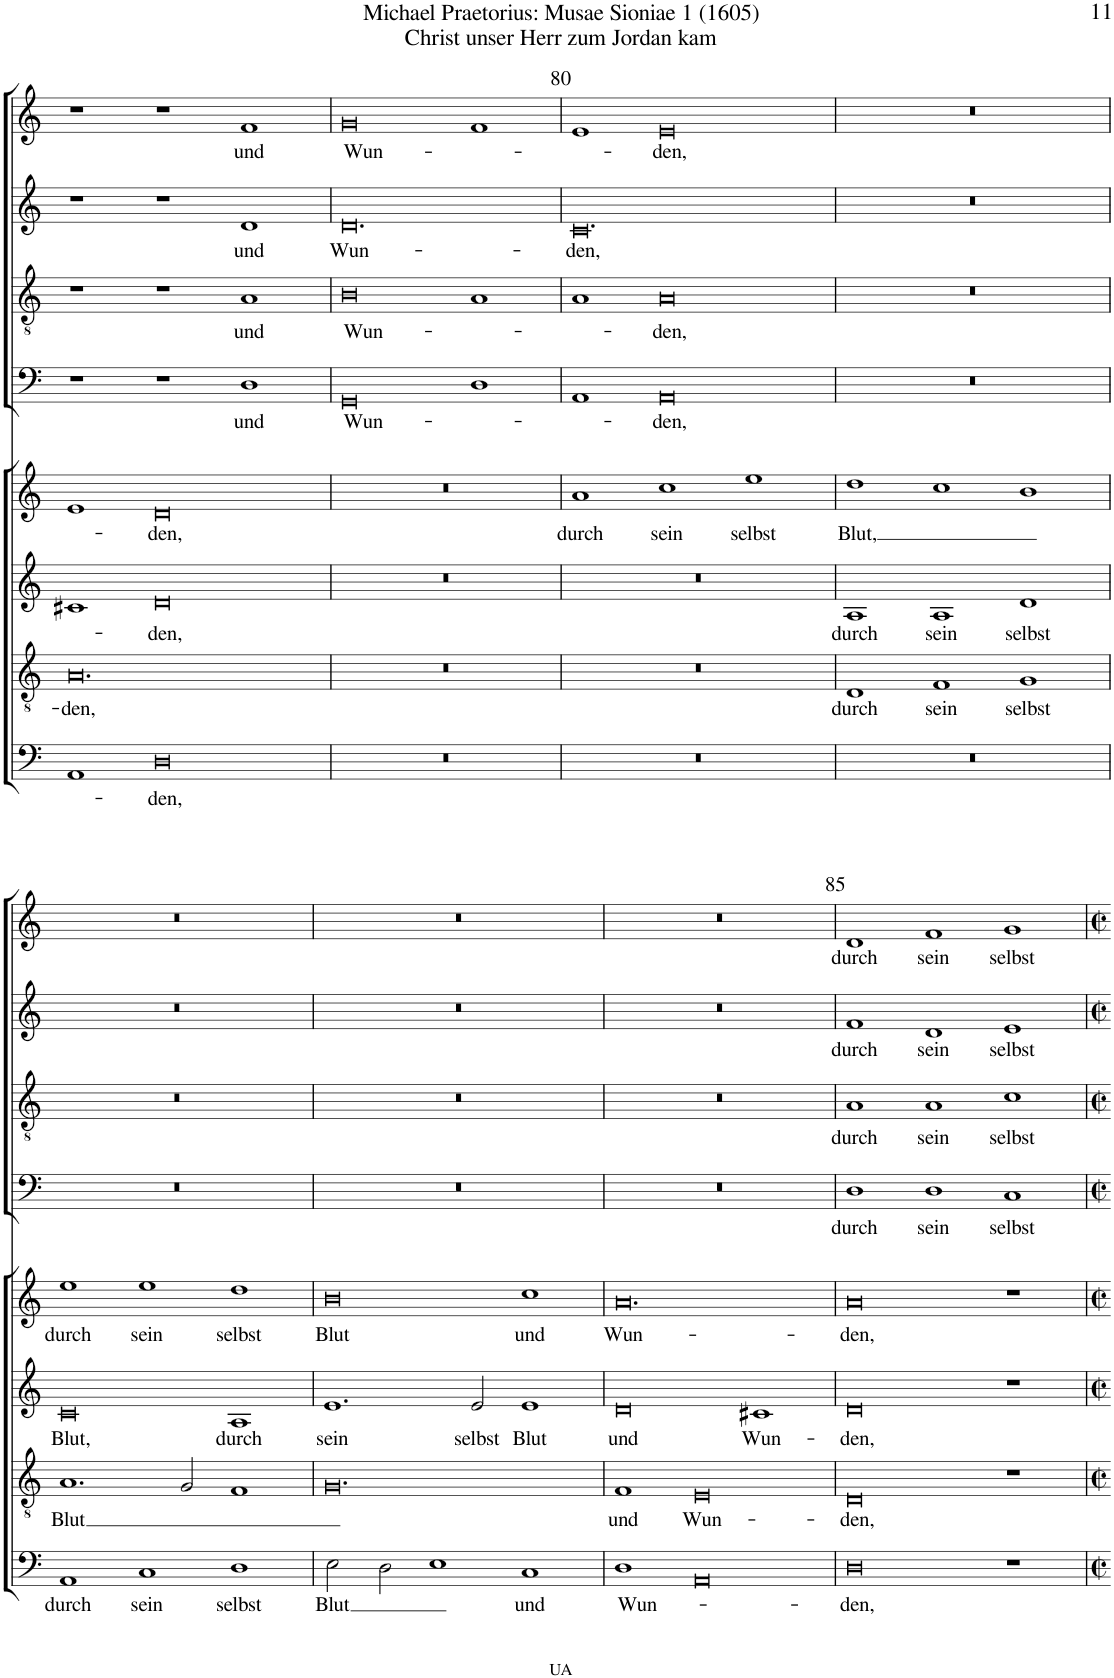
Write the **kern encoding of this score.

**kern	**text	**kern	**text	**kern	**text	**kern	**text	**kern	**text	**kern	**text	**kern	**text	**kern	**text
*part8	*part8	*part7	*part7	*part6	*part6	*part5	*part5	*part4	*part4	*part3	*part3	*part2	*part2	*part1	*part1
*staff8	*staff8	*staff7	*staff7	*staff6	*staff6	*staff5	*staff5	*staff4	*staff4	*staff3	*staff3	*staff2	*staff2	*staff1	*staff1
*I"Baß 2	*	*I"Tenor 2	*	*I"Alt 2	*	*I"Sopran 2	*	*I"Baß 1	*	*I"Tenor 1	*	*I"Alt 1	*	*I"Sopran 1	*
!!LO:PB:g=z
*clefF4	*	*clefGv2	*	*clefG2	*	*clefG2	*	*clefF4	*	*clefGv2	*	*clefG2	*	*clefG2	*
*k[]	*	*k[]	*	*k[]	*	*k[]	*	*k[]	*	*k[]	*	*k[]	*	*k[]	*
*M3/1	*	*M3/1	*	*M3/1	*	*M3/1	*	*M3/1	*	*M3/1	*	*M3/1	*	*M3/1	*
=78	=78	=78	=78	=78	=78	=78	=78	=78	=78	=78	=78	=78	=78	=78	=78
!	!	!	!LO:LY:b	!	!	!	!	!	!	!	!	!	!	!	!
1AA	.	0.A	-den,	1c#X	.	1e	.	1r	.	1r	.	1r	.	1r	.
!	!LO:LY:b	!	!	!	!LO:LY:b	!	!LO:LY:b	!	!	!	!	!	!	!	!
0D	-den,	.	.	0d	-den,	0d	-den,	1r	.	1r	.	1r	.	1r	.
!	!	!	!	!	!	!	!	!	!LO:LY:b	!	!LO:LY:b	!	!LO:LY:b	!	!LO:LY:b
.	.	.	.	.	.	.	.	1D	und	1A	und	1d	und	1f	und
=79	=79	=79	=79	=79	=79	=79	=79	=79	=79	=79	=79	=79	=79	=79	=79
!	!	!	!	!	!	!	!	!	!LO:LY:b	!	!LO:LY:b	!	!LO:LY:b	!	!LO:LY:b
0.r	.	0.r	.	0.r	.	0.r	.	0GG	Wun-	0B	Wun-	0.d	Wun-	0g	Wun-
.	.	.	.	.	.	.	.	1D	.	1A	.	.	.	1f	.
=80	=80	=80	=80	=80	=80	=80	=80	=80	=80	=80	=80	=80	=80	=80	=80
!	!	!	!	!	!	!	!LO:LY:b	!	!	!	!	!	!LO:LY:b	!	!
0.r	.	0.r	.	0.r	.	1a	durch	1AA	.	1A	.	0.c	-den,	1e	.
!	!	!	!	!	!	!	!LO:LY:b	!	!LO:LY:b	!	!LO:LY:b	!	!	!	!LO:LY:b
.	.	.	.	.	.	1cc	sein	0AA	-den,	0A	-den,	.	.	0e	-den,
!	!	!	!	!	!	!	!LO:LY:b	!	!	!	!	!	!	!	!
.	.	.	.	.	.	1ee	selbst	.	.	.	.	.	.	.	.
=81	=81	=81	=81	=81	=81	=81	=81	=81	=81	=81	=81	=81	=81	=81	=81
!	!	!	!LO:LY:b	!	!LO:LY:b	!	!LO:LY:b	!	!	!	!	!	!	!	!
0.r	.	1D	durch	1A	durch	1dd	Blut,	0.r	.	0.r	.	0.r	.	0.r	.
!	!	!	!LO:LY:b	!	!LO:LY:b	!	!	!	!	!	!	!	!	!	!
.	.	1F	sein	1A	sein	1cc	.	.	.	.	.	.	.	.	.
!	!	!	!LO:LY:b	!	!LO:LY:b	!	!	!	!	!	!	!	!	!	!
.	.	1G	selbst	1d	selbst	1b	.	.	.	.	.	.	.	.	.
!!LO:LB:g=z
=82	=82	=82	=82	=82	=82	=82	=82	=82	=82	=82	=82	=82	=82	=82	=82
!	!LO:LY:b	!	!LO:LY:b	!	!LO:LY:b	!	!LO:LY:b	!	!	!	!	!	!	!	!
1AA	durch	1.A	Blut	0c	Blut,	1ee	durch	0.r	.	0.r	.	0.r	.	0.r	.
!	!LO:LY:b	!	!	!	!	!	!LO:LY:b	!	!	!	!	!	!	!	!
1C	sein	.	.	.	.	1ee	sein	.	.	.	.	.	.	.	.
.	.	2G/	.	.	.	.	.	.	.	.	.	.	.	.	.
!	!LO:LY:b	!	!	!	!LO:LY:b	!	!LO:LY:b	!	!	!	!	!	!	!	!
1D	selbst	1F	.	1A	durch	1dd	selbst	.	.	.	.	.	.	.	.
=83	=83	=83	=83	=83	=83	=83	=83	=83	=83	=83	=83	=83	=83	=83	=83
!	!LO:LY:b	!	!	!	!LO:LY:b	!	!LO:LY:b	!	!	!	!	!	!	!	!
2E\	Blut	0.G	.	1.e	sein	0b	Blut	0.r	.	0.r	.	0.r	.	0.r	.
2D\	.	.	.	.	.	.	.	.	.	.	.	.	.	.	.
1E	.	.	.	.	.	.	.	.	.	.	.	.	.	.	.
!	!	!	!	!	!LO:LY:b	!	!	!	!	!	!	!	!	!	!
.	.	.	.	2e/	selbst	.	.	.	.	.	.	.	.	.	.
!	!LO:LY:b	!	!	!	!LO:LY:b	!	!LO:LY:b	!	!	!	!	!	!	!	!
1C	und	.	.	1e	Blut	1cc	und	.	.	.	.	.	.	.	.
=84	=84	=84	=84	=84	=84	=84	=84	=84	=84	=84	=84	=84	=84	=84	=84
!	!LO:LY:b	!	!LO:LY:b	!	!LO:LY:b	!	!LO:LY:b	!	!	!	!	!	!	!	!
1D	Wun-	1F	und	0d	und	0.a	Wun-	0.r	.	0.r	.	0.r	.	0.r	.
!	!	!	!LO:LY:b	!	!	!	!	!	!	!	!	!	!	!	!
0AA	.	0E	Wun-	.	.	.	.	.	.	.	.	.	.	.	.
!	!	!	!	!	!LO:LY:b	!	!	!	!	!	!	!	!	!	!
.	.	.	.	1c#X	Wun-	.	.	.	.	.	.	.	.	.	.
=85	=85	=85	=85	=85	=85	=85	=85	=85	=85	=85	=85	=85	=85	=85	=85
!	!LO:LY:b	!	!LO:LY:b	!	!LO:LY:b	!	!LO:LY:b	!	!LO:LY:b	!	!LO:LY:b	!	!LO:LY:b	!	!LO:LY:b
0D	-den,	0D	-den,	0d	-den,	0a	-den,	1D	durch	1A	durch	1f	durch	1d	durch
!	!	!	!	!	!	!	!	!	!LO:LY:b	!	!LO:LY:b	!	!LO:LY:b	!	!LO:LY:b
.	.	.	.	.	.	.	.	1D	sein	1A	sein	1d	sein	1f	sein
!	!	!	!	!	!	!	!	!	!LO:LY:b	!	!LO:LY:b	!	!LO:LY:b	!	!LO:LY:b
1r	.	1r	.	1r	.	1r	.	1C	selbst	1c	selbst	1e	selbst	1g	selbst
=	=	=	=	=	=	=	=	=	=	=	=	=	=	=	=
*-	*-	*-	*-	*-	*-	*-	*-	*-	*-	*-	*-	*-	*-	*-	*-
